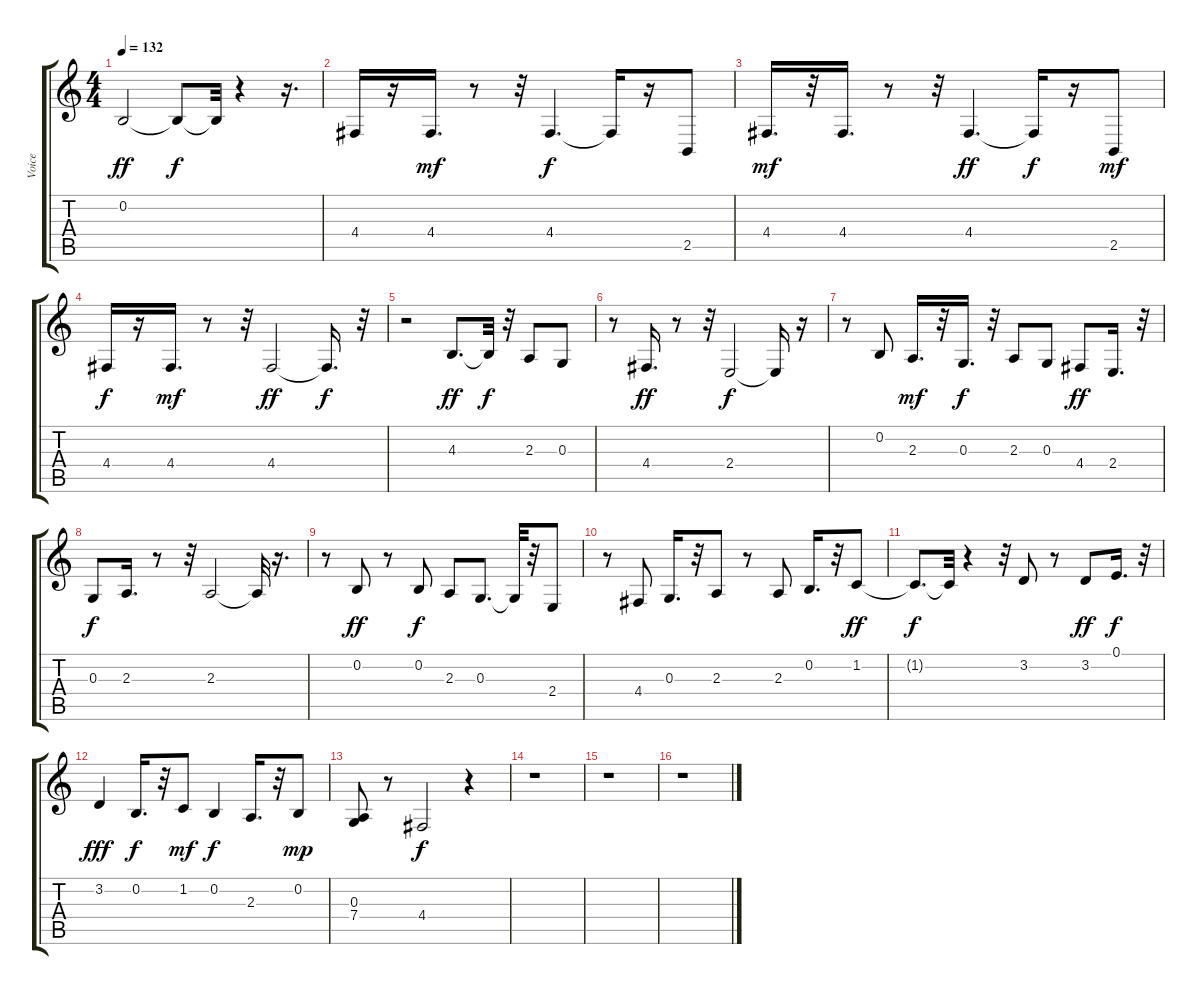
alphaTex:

\track ("Voice" "Voice") {instrument trumpet}
\staff {score tabs}
\tuning (E4 B3 G3 D3 A2 E2) {hide}
\ts (4 4)
\tempo 132
\clef g2
\ks c
0.2.2{dy ff} 0.2{t}.8{dy f} 0.2{t}.32 r.4 r.16{d} |
4.4.16 r.16 4.4.16{d dy mf} r.8 r.32 4.4.4{d dy f} 4.4{t}.16 r.16 2.5.8 |
4.4.16{d dy mf} r.32 4.4.16{d} r.8 r.32 4.4.4{d dy ff} 4.4{t}.16{dy f} r.16 2.5.8{dy mf} |
4.4.16{dy f} r.16 4.4.16{d dy mf} r.8 r.32 4.4.2{dy ff} 4.4{t}.16{d dy f} r.32 |
r.2 4.3.8{d dy ff} 4.3{t}.32{dy f} r.32 2.3.8 0.3.8 |
r.8 4.4.16{d dy ff} r.8 r.32 2.4.2{dy f} 2.4{t}.16 r.16 |
r.8 0.2.8 2.3.16{d dy mf} r.32 0.3.16{d dy f} r.32 2.3.8 0.3.8 4.4.8{dy ff} 2.4.16{d} r.32 |
0.3.8{dy f} 2.3.16{d} r.8 r.32 2.3.2 2.3{t}.32 r.16{d} |
r.8 0.2.8{dy ff} r.8 0.2.8{dy f} 2.3.8 0.3.8{d} 0.3{t}.32 r.32 2.4.8 |
r.8 4.4.8 0.3.16{d} r.32 2.3.8 r.8 2.3.8 0.2.16{d} r.32 1.2.8{dy ff} |
1.2{t}.8{d dy f} 1.2{t}.32 r.4 r.32 3.2.8 r.8 3.2.8{dy ff} 0.1.16{d dy f} r.32 |
3.2.4{dy fff} 0.2.16{d dy f} r.32 1.2.8{dy mf} 0.2.4{dy f} 2.3.16{d} r.32 0.2.8{dy mp} |
(0.3 7.4).8 r.8 4.4.2{dy f} r.4 |
r.1 |
r.1 |
r.1
